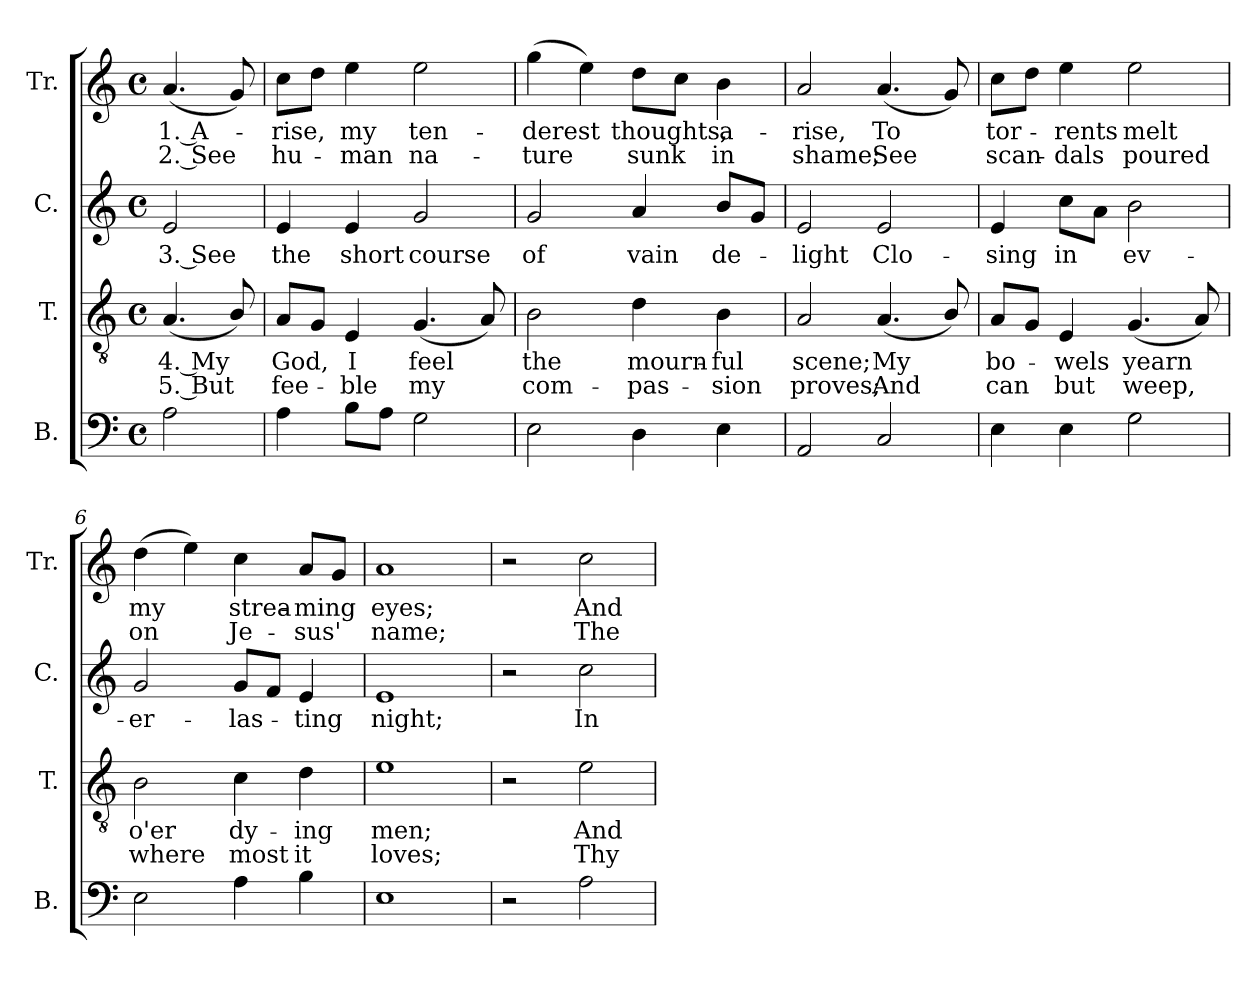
**kern	**kern	**text	**text	**kern	**text	**kern	**text	**text
*part4	*part3	*part3	*part3	*part2	*part2	*part1	*part1	*part1
*staff4	*staff3	*staff3	*staff3	*staff2	*staff2	*staff1	*staff1	*staff1
*I"B.	*I"T.	*	*	*I"C.	*	*I"Tr.	*	*
*I'B.	*I'T.	*	*	*I'C.	*	*I'Tr.	*	*
*clefF4	*clefGv2	*	*	*clefG2	*	*clefG2	*	*
*k[]	*k[]	*	*	*k[]	*	*k[]	*	*
*M4/4	*M4/4	*	*	*M4/4	*	*M4/4	*	*
*met(c)	*met(c)	*	*	*met(c)	*	*met(c)	*	*
*MM100	*MM100	*	*	*MM100	*	*MM100	*	*
=1	=1	=1	=1	=1	=1	=1	=1	=1
2A\	(4.A/	4. My	5. But	2e/	3. See	(4.a/	1. A-	2. See
.	8B/)	.	.	.	.	8g/)	.	.
=2	=2	=2	=2	=2	=2	=2	=2	=2
4A\	8A/L	God,	fee-	4e/	the	8cc\L	-rise,	hu-
.	8G/J	.	.	.	.	8dd\J	.	.
8B\L	4E/	I	-ble	4e/	short	4ee\	my	-man
8A\J	.	.	.	.	.	.	.	.
2G\	(4.G/	feel	my	2g/	course	2ee\	ten-	na-
.	8A/)	.	.	.	.	.	.	.
=3	=3	=3	=3	=3	=3	=3	=3	=3
2E\	2B\	the	com-	2g/	of	(4gg\	-derest	-ture
.	.	.	.	.	.	4ee\)	.	.
4D\	4d\	mourn-	-pas-	4a/	vain	8dd\L	thoughts,	sunk
.	.	.	.	.	.	8cc\J	.	.
4E\	4B\	-ful	-sion	8b/L	de-	4b\	a-	in
.	.	.	.	8g/J	.	.	.	.
=4	=4	=4	=4	=4	=4	=4	=4	=4
2AA/	2A/	scene;	proves;	2e/	-light	2a/	-rise,	shame;
2C/	(4.A/	My	And	2e/	Clo-	(4.a/	To	See
.	8B/)	.	.	.	.	8g/)	.	.
=5	=5	=5	=5	=5	=5	=5	=5	=5
4E\	8A/L	bo-	can	4e/	-sing	8cc\L	tor-	scan-
.	8G/J	.	.	.	.	8dd\J	.	.
4E\	4E/	-wels	but	8cc\L	in	4ee\	-rents	-dals
.	.	.	.	8a\J	.	.	.	.
2G\	(4.G/	yearn	weep,	2b\	ev-	2ee\	melt	poured
.	8A/)	.	.	.	.	.	.	.
=6	=6	=6	=6	=6	=6	=6	=6	=6
2E\	2B\	o'er	where	2g/	-er-	(4dd\	my	on
.	.	.	.	.	.	4ee\)	.	.
4A\	4c\	dy-	most	8g/L	-las-	4cc\	strea-	Je-
.	.	.	.	8f/J	.	.	.	.
4B\	4d\	-ing	it	4e/	-ting	8a/L	-ming	-sus'
.	.	.	.	.	.	8g/J	.	.
=7	=7	=7	=7	=7	=7	=7	=7	=7
1E	1e	men;	loves;	1e	night;	1a	eyes;	name;
!!LO:LB:g=z
=8	=8	=8	=8	=8	=8	=8	=8	=8
2r	2r	.	.	2r	.	2r	.	.
2A\	2e\	And	Thy	2cc\	In	2cc\	And	The
=	=	=	=	=	=	=	=	=
*-	*-	*-	*-	*-	*-	*-	*-	*-
